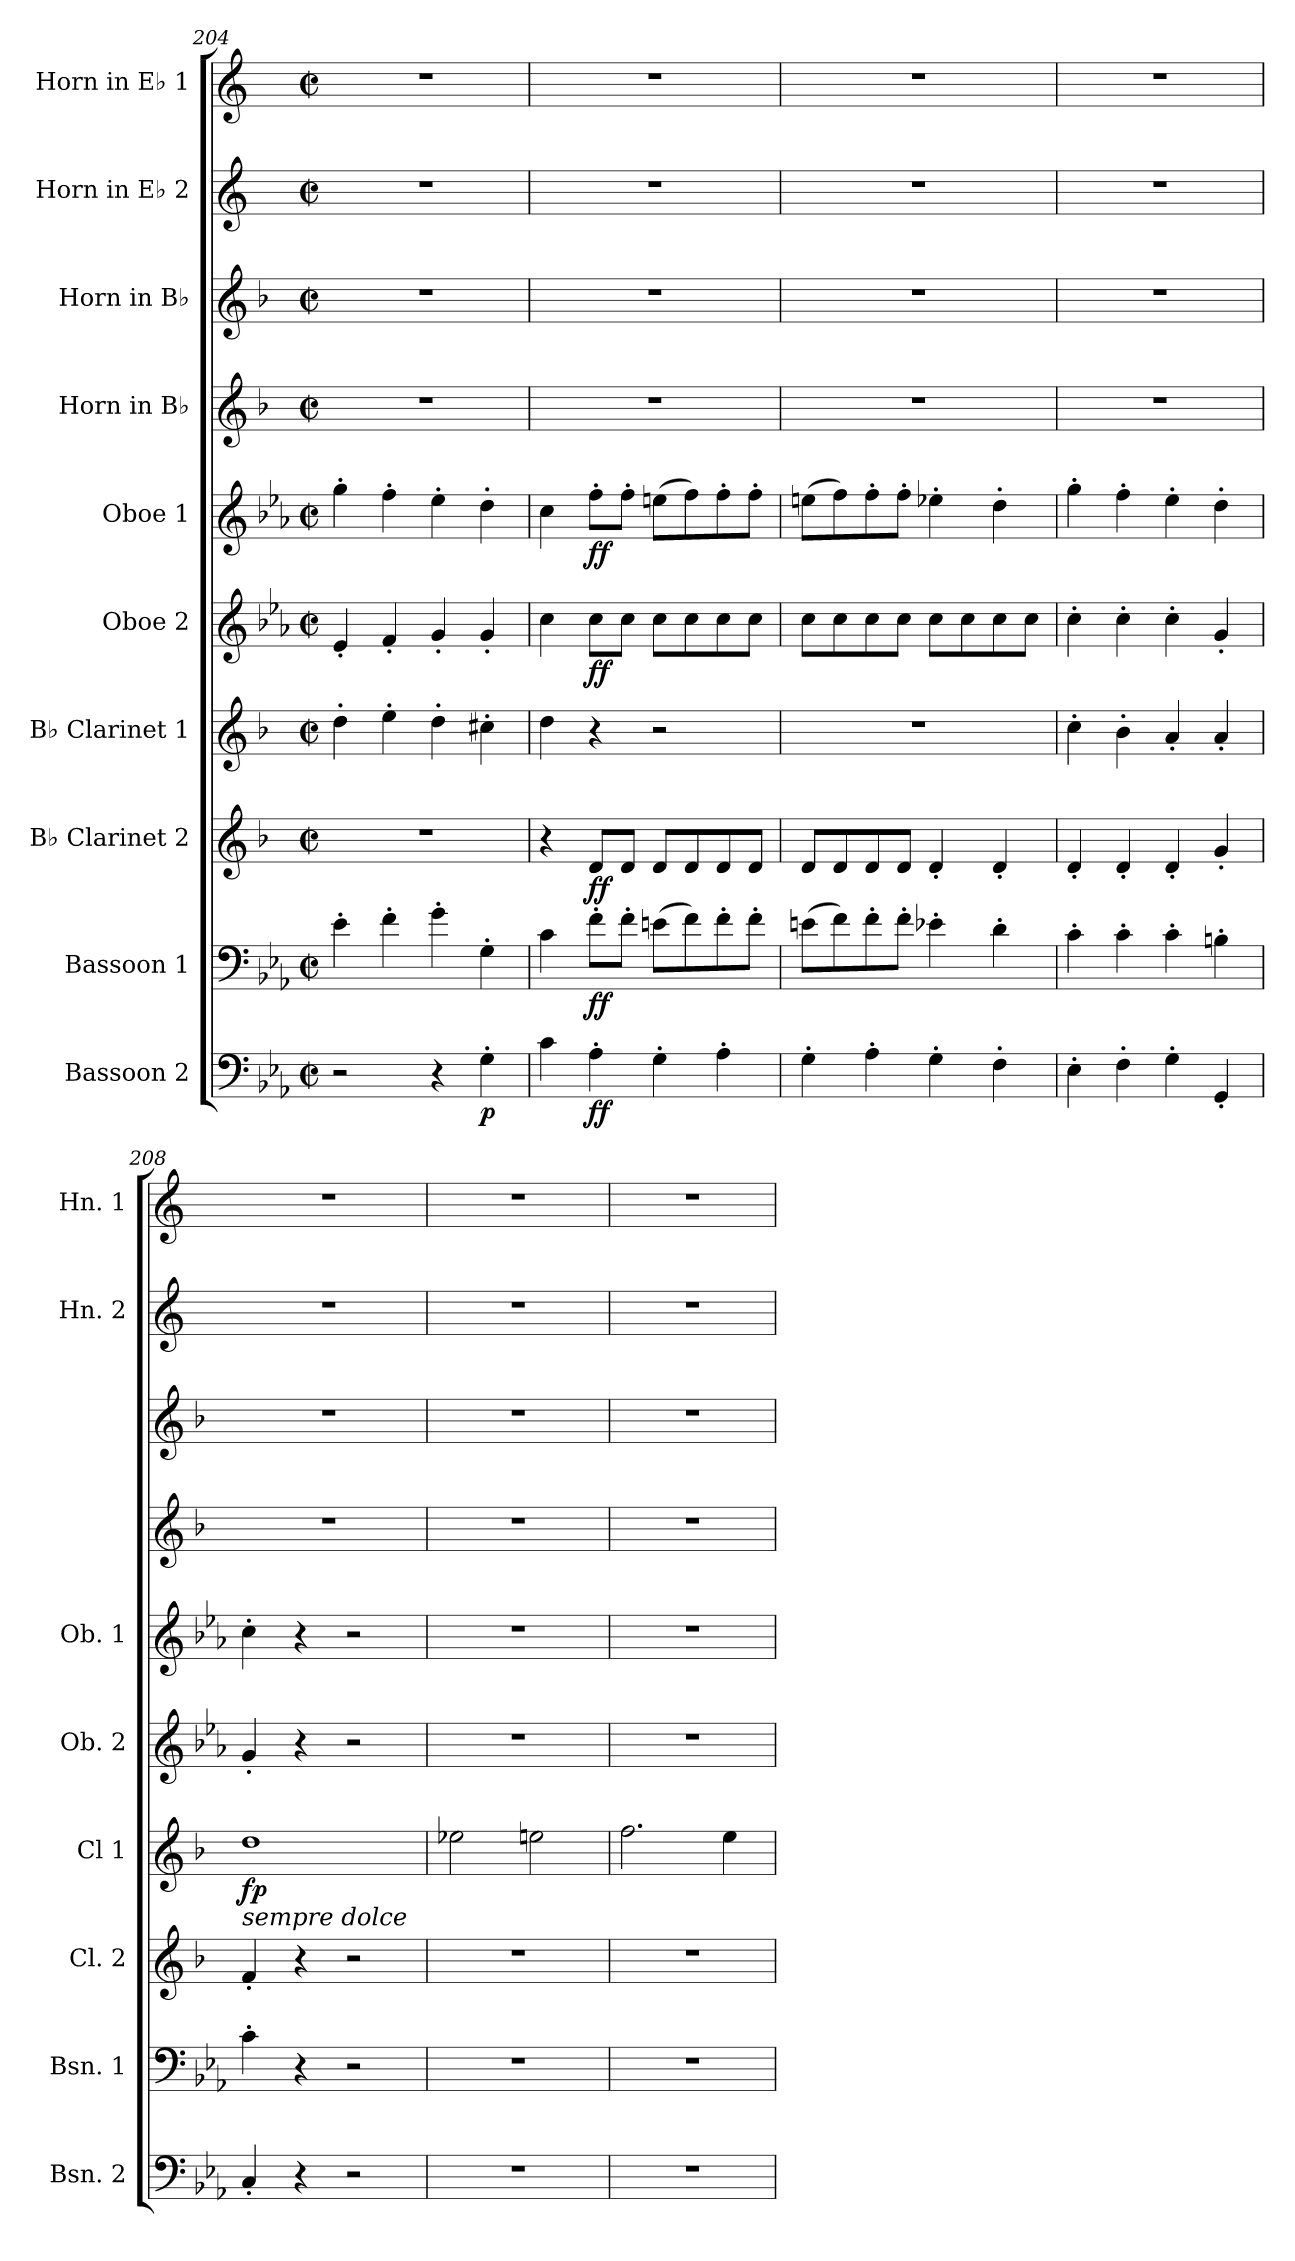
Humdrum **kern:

**kern	**dynam	**kern	**dynam	**kern	**dynam	**kern	**dynam	**kern	**dynam	**kern	**dynam	**kern	**kern	**kern	**kern
*part10	*part10	*part9	*part9	*part8	*part8	*part7	*part7	*part6	*part6	*part5	*part5	*part4	*part3	*part2	*part1
*staff10	*staff10	*staff9	*staff9	*staff8	*staff8	*staff7	*staff7	*staff6	*staff6	*staff5	*staff5	*staff4	*staff3	*staff2	*staff1
*I"Bassoon 2	*	*I"Bassoon 1	*	*I"B♭ Clarinet 2	*	*I"B♭ Clarinet 1	*	*I"Oboe 2	*	*I"Oboe 1	*	*I"Horn in B♭	*I"Horn in B♭	*I"Horn in E♭ 2	*I"Horn in E♭ 1
*I'Bsn. 2	*	*I'Bsn. 1	*	*I'Cl. 2	*	*I'Cl 1	*	*I'Ob. 2	*	*I'Ob. 1	*	*	*	*I'Hn. 2	*I'Hn. 1
*clefF4	*	*clefF4	*	*clefG2	*	*clefG2	*	*clefG2	*	*clefG2	*	*clefG2	*clefG2	*clefG2	*clefG2
*	*	*	*	*ITrd1c2	*	*ITrd1c2	*	*	*	*	*	*ITrd1c2	*ITrd1c2	*ITrd5c9	*ITrd5c9
*k[b-e-a-]	*	*k[b-e-a-]	*	*k[b-e-a-]	*	*k[b-e-a-]	*	*k[b-e-a-]	*	*k[b-e-a-]	*	*k[b-e-a-]	*k[b-e-a-]	*k[b-e-a-]	*k[b-e-a-]
*M2/2	*	*M2/2	*	*M2/2	*	*M2/2	*	*M2/2	*	*M2/2	*	*M2/2	*M2/2	*M2/2	*M2/2
*met(c|)	*	*met(c|)	*	*met(c|)	*	*met(c|)	*	*met(c|)	*	*met(c|)	*	*met(c|)	*met(c|)	*met(c|)	*met(c|)
=204	=204	=204	=204	=204	=204	=204	=204	=204	=204	=204	=204	=204	=204	=204	=204
2r	.	4e-'\	.	1r	.	4cc'\	.	4e-'/	.	4gg'\	.	1r	1r	1r	1r
.	.	4f'\	.	.	.	4dd'\	.	4f'/	.	4ff'\	.	.	.	.	.
4r	.	4g'\	.	.	.	4cc'\	.	4g'/	.	4ee-'\	.	.	.	.	.
!	!LO:DY:b	!	!	!	!	!	!	!	!	!	!	!	!	!	!
4G'\	p	4G'\	.	.	.	4bn'\	.	4g'/	.	4dd'\	.	.	.	.	.
=205	=205	=205	=205	=205	=205	=205	=205	=205	=205	=205	=205	=205	=205	=205	=205
4c\	.	4c\	.	4r	.	4cc\	.	4cc\	.	4cc\	.	1r	1r	1r	1r
!	!LO:DY:b	!	!LO:DY:b	!	!LO:DY:b	!	!	!	!LO:DY:b	!	!LO:DY:b	!	!	!	!
4A-'\	ff	8f'\L	ff	8c/L	ff	4r	.	8cc\L	ff	8ff'\L	ff	.	.	.	.
.	.	8f'\J	.	8c/J	.	.	.	8cc\J	.	8ff'\J	.	.	.	.	.
4G'\	.	(>8en\L	.	8c/L	.	2r	.	8cc\L	.	(>8een\L	.	.	.	.	.
.	.	8f\)	.	8c/	.	.	.	8cc\	.	8ff\)	.	.	.	.	.
4A-'\	.	8f'\	.	8c/	.	.	.	8cc\	.	8ff'\	.	.	.	.	.
.	.	8f'\J	.	8c/J	.	.	.	8cc\J	.	8ff'\J	.	.	.	.	.
=206	=206	=206	=206	=206	=206	=206	=206	=206	=206	=206	=206	=206	=206	=206	=206
4G'\	.	(>8en\L	.	8c/L	.	1r	.	8cc\L	.	(>8een\L	.	1r	1r	1r	1r
.	.	8f\)	.	8c/	.	.	.	8cc\	.	8ff\)	.	.	.	.	.
4A-'\	.	8f'\	.	8c/	.	.	.	8cc\	.	8ff'\	.	.	.	.	.
.	.	8f'\J	.	8c/J	.	.	.	8cc\J	.	8ff'\J	.	.	.	.	.
4G'\	.	4e-X'\	.	4c'/	.	.	.	8cc\L	.	4ee-X'\	.	.	.	.	.
.	.	.	.	.	.	.	.	8cc\	.	.	.	.	.	.	.
4F'\	.	4d'\	.	4c'/	.	.	.	8cc\	.	4dd'\	.	.	.	.	.
.	.	.	.	.	.	.	.	8cc\J	.	.	.	.	.	.	.
=207	=207	=207	=207	=207	=207	=207	=207	=207	=207	=207	=207	=207	=207	=207	=207
4E-'\	.	4c'\	.	4c'/	.	4b-'\	.	4cc'\	.	4gg'\	.	1r	1r	1r	1r
4F'\	.	4c'\	.	4c'/	.	4a-'\	.	4cc'\	.	4ff'\	.	.	.	.	.
4G'\	.	4c'\	.	4c'/	.	4g'/	.	4cc'\	.	4ee-'\	.	.	.	.	.
4GG'/	.	4Bn'\	.	4f'/	.	4g'/	.	4g'/	.	4dd'\	.	.	.	.	.
!!LO:PB:g=z
=208	=208	=208	=208	=208	=208	=208	=208	=208	=208	=208	=208	=208	=208	=208	=208
!	!	!	!	!	!	!LO:TX:b:i:t=sempre dolce	!	!	!	!	!	!	!	!	!
!	!	!	!	!	!	!	!LO:DY:b	!	!	!	!	!	!	!	!
4C'/	.	4c'\	.	4e-'/	.	1cc	fp	4g'/	.	4cc'\	.	1r	1r	1r	1r
4r	.	4r	.	4r	.	.	.	4r	.	4r	.	.	.	.	.
2r	.	2r	.	2r	.	.	.	2r	.	2r	.	.	.	.	.
=209	=209	=209	=209	=209	=209	=209	=209	=209	=209	=209	=209	=209	=209	=209	=209
1r	.	1r	.	1r	.	2dd-X\	.	1r	.	1r	.	1r	1r	1r	1r
.	.	.	.	.	.	2ddn\	.	.	.	.	.	.	.	.	.
=210	=210	=210	=210	=210	=210	=210	=210	=210	=210	=210	=210	=210	=210	=210	=210
1r	.	1r	.	1r	.	2.ee-\	.	1r	.	1r	.	1r	1r	1r	1r
.	.	.	.	.	.	4dd\	.	.	.	.	.	.	.	.	.
=	=	=	=	=	=	=	=	=	=	=	=	=	=	=	=
*-	*-	*-	*-	*-	*-	*-	*-	*-	*-	*-	*-	*-	*-	*-	*-
